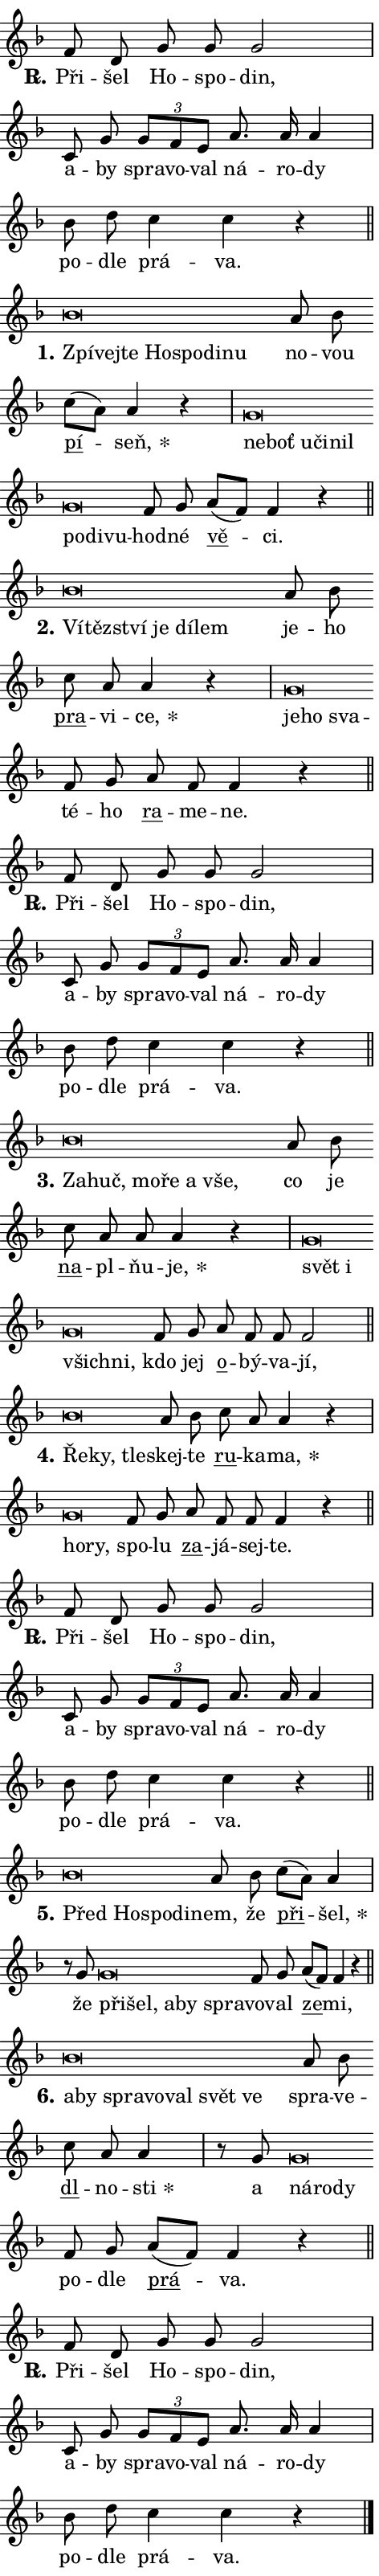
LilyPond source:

\version "2.24.0"
\header { tagline = "" }
\paper {
  indent = 0\cm
  top-margin = 0\cm
  right-margin = 0.13\cm % to fit lyric hyphens
  bottom-margin = 0\cm
  left-margin = 0\cm
  paper-width = 8\cm
  page-breaking = #ly:one-page-breaking
  system-system-spacing.basic-distance = #11
  score-system-spacing.basic-distance = #11
  ragged-last = ##f
}


%% Author: Thomas Morley
%% https://lists.gnu.org/archive/html/lilypond-user/2020-05/msg00002.html
#(define (line-position grob)
"Returns position of @var[grob} in current system:
   @code{'start}, if at first time-step
   @code{'end}, if at last time-step
   @code{'middle} otherwise
"
  (let* ((col (ly:item-get-column grob))
         (ln (ly:grob-object col 'left-neighbor))
         (rn (ly:grob-object col 'right-neighbor))
         (col-to-check-left (if (ly:grob? ln) ln col))
         (col-to-check-right (if (ly:grob? rn) rn col))
         (break-dir-left
           (and
             (ly:grob-property col-to-check-left 'non-musical #f)
             (ly:item-break-dir col-to-check-left)))
         (break-dir-right
           (and
             (ly:grob-property col-to-check-right 'non-musical #f)
             (ly:item-break-dir col-to-check-right))))
        (cond ((eqv? 1 break-dir-left) 'start)
              ((eqv? -1 break-dir-right) 'end)
              (else 'middle))))

#(define (tranparent-at-line-position vctor)
  (lambda (grob)
  "Relying on @code{line-position} select the relevant enry from @var{vctor}.
Used to determine transparency,"
    (case (line-position grob)
      ((end) (not (vector-ref vctor 0)))
      ((middle) (not (vector-ref vctor 1)))
      ((start) (not (vector-ref vctor 2))))))

noteHeadBreakVisibility =
#(define-music-function (break-visibility)(vector?)
"Makes @code{NoteHead}s transparent relying on @var{break-visibility}"
#{
  \override NoteHead.transparent =
    #(tranparent-at-line-position break-visibility)
#})

#(define delete-ledgers-for-transparent-note-heads
  (lambda (grob)
    "Reads whether a @code{NoteHead} is transparent.
If so this @code{NoteHead} is removed from @code{'note-heads} from
@var{grob}, which is supposed to be @code{LedgerLineSpanner}.
As a result ledgers are not printed for this @code{NoteHead}"
    (let* ((nhds-array (ly:grob-object grob 'note-heads))
           (nhds-list
             (if (ly:grob-array? nhds-array)
                 (ly:grob-array->list nhds-array)
                 '()))
           ;; Relies on the transparent-property being done before
           ;; Staff.LedgerLineSpanner.after-line-breaking is executed.
           ;; This is fragile ...
           (to-keep
             (remove
               (lambda (nhd)
                 (ly:grob-property nhd 'transparent #f))
               nhds-list)))
      ;; TODO find a better method to iterate over grob-arrays, similiar
      ;; to filter/remove etc for lists
      ;; For now rebuilt from scratch
      (set! (ly:grob-object grob 'note-heads)  '())
      (for-each
        (lambda (nhd)
          (ly:pointer-group-interface::add-grob grob 'note-heads nhd))
        to-keep))))

squashNotes = {
  \override NoteHead.X-extent = #'(-0.2 . 0.2)
  \override NoteHead.Y-extent = #'(-0.75 . 0)
  \override NoteHead.stencil =
    #(lambda (grob)
       (let ((pos (ly:grob-property grob 'staff-position)))
         (begin
           (if (< pos -7) (display "ERROR: Lower brevis then expected\n") (display ""))
           (if (<= pos -6) ly:text-interface::print ly:note-head::print))))
}
unSquashNotes = {
  \revert NoteHead.X-extent
  \revert NoteHead.Y-extent
  \revert NoteHead.stencil
}

hideNotes = \noteHeadBreakVisibility #begin-of-line-visible
unHideNotes = \noteHeadBreakVisibility #all-visible

% work-around for resetting accidentals
% https://lilypond.org/doc/v2.23/Documentation/notation/displaying-rhythms#unmetered-music
cadenzaMeasure = {
  \cadenzaOff
  \partial 1024 s1024
  \cadenzaOn
}

#(define-markup-command (accent layout props text) (markup?)
  "Underline accented syllable"
  (interpret-markup layout props
    #{\markup \override #'(offset . 4.3) \underline { #text }#}))

responsum = \markup \concat {
  "R" \hspace #-1.05 \path #0.1 #'((moveto 0 0.07) (lineto 0.9 0.8)) \hspace #0.05 "."
}

spaceSize = #0.6828661417322834 % exact space size for TeX Gyre Schola

\layout {
  \context {
    \Staff
    \remove "Time_signature_engraver"
    \override LedgerLineSpanner.after-line-breaking = #delete-ledgers-for-transparent-note-heads
  }
  \context {
    \Lyrics {
      \override LyricSpace.minimum-distance = \spaceSize
      \override LyricText.font-name = #"TeX Gyre Schola"
      \override LyricText.font-size = 1
      \override StanzaNumber.font-name = #"TeX Gyre Schola Bold"
      \override StanzaNumber.font-size = 1
    }
  }
  \context {
    \Score 
    \override NoteHead.text =
      #(lambda (grob) 
        (let ((pos (ly:grob-property grob 'staff-position)))
          #{\markup {
            \combine
              \halign #-0.55 \raise #(if (= pos -6) 0 0.5) \override #'(thickness . 2) \draw-line #'(3.2 . 0)
              \musicglyph "noteheads.sM1"
          }#}))
  }
}

% magnetic-lyrics.ily
%
%   written by
%     Jean Abou Samra <jean@abou-samra.fr>
%     Werner Lemberg <wl@gnu.org>
%
%   adapted by
%     Jiri Hon <jiri.hon@gmail.com>
%
% Version 2022-Apr-15

% https://www.mail-archive.com/lilypond-user@gnu.org/msg149350.html

#(define (Left_hyphen_pointer_engraver context)
   "Collect syllable-hyphen-syllable occurrences in lyrics and store
them in properties.  This engraver only looks to the left.  For
example, if the lyrics input is @code{foo -- bar}, it does the
following.

@itemize @bullet
@item
Set the @code{text} property of the @code{LyricHyphen} grob between
@q{foo} and @q{bar} to @code{foo}.

@item
Set the @code{left-hyphen} property of the @code{LyricText} grob with
text @q{foo} to the @code{LyricHyphen} grob between @q{foo} and
@q{bar}.
@end itemize

Use this auxiliary engraver in combination with the
@code{lyric-@/text::@/apply-@/magnetic-@/offset!} hook."
   (let ((hyphen #f)
         (text #f))
     (make-engraver
      (acknowledgers
       ((lyric-syllable-interface engraver grob source-engraver)
        (set! text grob)))
      (end-acknowledgers
       ((lyric-hyphen-interface engraver grob source-engraver)
        ;(when (not (grob::has-interface grob 'lyric-space-interface))
          (set! hyphen grob)));)
      ((stop-translation-timestep engraver)
       (when (and text hyphen)
         (ly:grob-set-object! text 'left-hyphen hyphen))
       (set! text #f)
       (set! hyphen #f)))))

#(define (lyric-text::apply-magnetic-offset! grob)
   "If the space between two syllables is less than the value in
property @code{LyricText@/.details@/.squash-threshold}, move the right
syllable to the left so that it gets concatenated with the left
syllable.

Use this function as a hook for
@code{LyricText@/.after-@/line-@/breaking} if the
@code{Left_@/hyphen_@/pointer_@/engraver} is active."
   (let ((hyphen (ly:grob-object grob 'left-hyphen #f)))
     (when hyphen
       (let ((left-text (ly:spanner-bound hyphen LEFT)))
         (when (grob::has-interface left-text 'lyric-syllable-interface)
           (let* ((common (ly:grob-common-refpoint grob left-text X))
                  (this-x-ext (ly:grob-extent grob common X))
                  (left-x-ext
                   (begin
                     ;; Trigger magnetism for left-text.
                     (ly:grob-property left-text 'after-line-breaking)
                     (ly:grob-extent left-text common X)))
                  ;; `delta` is the gap width between two syllables.
                  (delta (- (interval-start this-x-ext)
                            (interval-end left-x-ext)))
                  (details (ly:grob-property grob 'details))
                  (threshold (assoc-get 'squash-threshold details 0.2)))
             (when (< delta threshold)
               (let* (;; We have to manipulate the input text so that
                      ;; ligatures crossing syllable boundaries are not
                      ;; disabled.  For languages based on the Latin
                      ;; script this is essentially a beautification.
                      ;; However, for non-Western scripts it can be a
                      ;; necessity.
                      (lt (ly:grob-property left-text 'text))
                      (rt (ly:grob-property grob 'text))
                      (is-space (grob::has-interface hyphen 'lyric-space-interface))
                      (space (if is-space " " ""))
                      (extra-delta (if is-space spaceSize 0))
                      ;; Append new syllable.
                      (ltrt-space (if (and (string? lt) (string? rt))
                                (string-append lt space rt)
                                (make-concat-markup (list lt space rt))))
                      ;; Right-align `ltrt` to the right side.
                      (ltrt-space-markup (grob-interpret-markup
                               grob
                               (make-translate-markup
                                (cons (interval-length this-x-ext) 0)
                                (make-right-align-markup ltrt-space)))))
                 (begin
                   ;; Don't print `left-text`.
                   (ly:grob-set-property! left-text 'stencil #f)
                   ;; Set text and stencil (which holds all collected
                   ;; syllables so far) and shift it to the left.
                   (ly:grob-set-property! grob 'text ltrt-space)
                   (ly:grob-set-property! grob 'stencil ltrt-space-markup)
                   (ly:grob-translate-axis! grob (- (- delta extra-delta)) X))))))))))


#(define (lyric-hyphen::displace-bounds-first grob)
   ;; Make very sure this callback isn't triggered too early.
   (let ((left (ly:spanner-bound grob LEFT))
         (right (ly:spanner-bound grob RIGHT)))
     (ly:grob-property left 'after-line-breaking)
     (ly:grob-property right 'after-line-breaking)
     (ly:lyric-hyphen::print grob)))

squashThreshold = #0.4

\layout {
  \context {
    \Lyrics
    \consists #Left_hyphen_pointer_engraver
    \override LyricText.after-line-breaking =
      #lyric-text::apply-magnetic-offset!
    \override LyricHyphen.stencil = #lyric-hyphen::displace-bounds-first
    \override LyricText.details.squash-threshold = \squashThreshold
    \override LyricHyphen.minimum-distance = 0
    \override LyricHyphen.minimum-length = \squashThreshold
  }
}

squashText = \override LyricText.details.squash-threshold = 9999
unSquashText = \override LyricText.details.squash-threshold = \squashThreshold

leftText = \override LyricText.self-alignment-X = #LEFT
unLeftText = \revert LyricText.self-alignment-X

starOffset = #(lambda (grob) 
                (let ((x_offset (ly:self-alignment-interface::aligned-on-x-parent grob)))
                  (if (= x_offset 0) 0 (+ x_offset 1.2))))

star = #(define-music-function (syllable)(string?)
"Append star separator at the end of a syllable"
#{
  \once \override LyricText.X-offset = #starOffset
  \lyricmode { \markup {
    #syllable
    \override #'((font-name . "TeX Gyre Schola Bold")) \hspace #0.2 \lower #0.65 \larger "*"
  } }
#})

starAccent = #(define-music-function (syllable)(string?)
"Append star separator at the end of a syllable and make accent"
#{
  \once \override LyricText.X-offset = #starOffset
  \lyricmode { \markup {
    \accent #syllable
    \override #'((font-name . "TeX Gyre Schola Bold")) \hspace #0.2 \lower #0.65 \larger "*"
  } }
#})

breath = #(define-music-function (syllable)(string?)
"Append breathing indicator at the end of a syllable"
#{
  \lyricmode { \markup { #syllable "+" } }
#})

optionalBreath = #(define-music-function (syllable)(string?)
"Append optional breathing indicator at the end of a syllable"
#{
  \lyricmode { \markup { #syllable "(+)" } }
#})


\score {
    <<
        \new Voice = "melody" { \cadenzaOn \key f \major \relative { f'8 d g g g2 \cadenzaMeasure \bar "|" c,8 g' \tuplet 3/2 { g[ f e] } a8. a16 a4 \cadenzaMeasure \bar "|" bes8 d c4 c r \cadenzaMeasure \bar "||" \break } }
        \new Lyrics \lyricsto "melody" { \lyricmode { \set stanza = \responsum
Při -- šel Ho -- spo -- din, a -- by spra -- vo -- val ná -- ro -- dy po -- dle prá -- va. } }
    >>
    \layout {}
}

\score {
    <<
        \new Voice = "melody" { \cadenzaOn \key f \major \relative { \squashNotes bes'\breve*1/16 \hideNotes \breve*1/16 \bar "" \breve*1/16 \bar "" \breve*1/16 \bar "" \breve*1/16 \bar "" \breve*1/16 \breve*1/16 \bar "" \unHideNotes \unSquashNotes a8 bes \bar "" c[( a)] a4 r \cadenzaMeasure \bar "|" \squashNotes g\breve*1/16 \hideNotes \breve*1/16 \bar "" \breve*1/16 \bar "" \breve*1/16 \bar "" \breve*1/16 \bar "" \breve*1/16 \bar "" \breve*1/16 \breve*1/16 \bar "" \unHideNotes \unSquashNotes f8 g \bar "" a[( f)] f4 r \cadenzaMeasure \bar "||" \break } }
        \new Lyrics \lyricsto "melody" { \lyricmode { \set stanza = "1."
\leftText Zpí -- \squashText vej -- te Ho -- spo -- di -- nu \unLeftText \unSquashText no -- vou \markup \accent pí -- \star seň, \leftText ne -- \squashText boť u -- či -- nil po -- di -- vu -- \unLeftText \unSquashText hod -- né \markup \accent vě -- ci. } }
    >>
    \layout {}
}

\score {
    <<
        \new Voice = "melody" { \cadenzaOn \key f \major \relative { \squashNotes bes'\breve*1/16 \hideNotes \breve*1/16 \bar "" \breve*1/16 \bar "" \breve*1/16 \bar "" \breve*1/16 \breve*1/16 \bar "" \unHideNotes \unSquashNotes a8 bes \bar "" c a a4 r \cadenzaMeasure \bar "|" \squashNotes g\breve*1/16 \hideNotes \breve*1/16 \breve*1/16 \bar "" \unHideNotes \unSquashNotes f8 g \bar "" a f f4 r \cadenzaMeasure \bar "||" \break } }
        \new Lyrics \lyricsto "melody" { \lyricmode { \set stanza = "2."
\leftText Ví -- \squashText těz -- ství je dí -- lem \unLeftText \unSquashText je -- ho \markup \accent pra -- vi -- \star ce, \leftText je -- \squashText ho sva -- \unLeftText \unSquashText té -- ho \markup \accent ra -- me -- ne. } }
    >>
    \layout {}
}

\score {
    <<
        \new Voice = "melody" { \cadenzaOn \key f \major \relative { f'8 d g g g2 \cadenzaMeasure \bar "|" c,8 g' \tuplet 3/2 { g[ f e] } a8. a16 a4 \cadenzaMeasure \bar "|" bes8 d c4 c r \cadenzaMeasure \bar "||" \break } }
        \new Lyrics \lyricsto "melody" { \lyricmode { \set stanza = \responsum
Při -- šel Ho -- spo -- din, a -- by spra -- vo -- val ná -- ro -- dy po -- dle prá -- va. } }
    >>
    \layout {}
}

\score {
    <<
        \new Voice = "melody" { \cadenzaOn \key f \major \relative { \squashNotes bes'\breve*1/16 \hideNotes \breve*1/16 \bar "" \breve*1/16 \bar "" \breve*1/16 \bar "" \breve*1/16 \breve*1/16 \bar "" \unHideNotes \unSquashNotes a8 bes \bar "" c a a a4 r \cadenzaMeasure \bar "|" \squashNotes g\breve*1/16 \hideNotes \breve*1/16 \bar "" \breve*1/16 \breve*1/16 \bar "" \unHideNotes \unSquashNotes f8 g \bar "" a f f f2 \cadenzaMeasure \bar "||" \break } }
        \new Lyrics \lyricsto "melody" { \lyricmode { \set stanza = "3."
\leftText Za -- \squashText huč, mo -- ře a vše, \unLeftText \unSquashText co je \markup \accent na -- pl -- ňu -- \star je, \leftText svět \squashText i všich -- ni, \unLeftText \unSquashText kdo jej \markup \accent o -- bý -- va -- jí, } }
    >>
    \layout {}
}

\score {
    <<
        \new Voice = "melody" { \cadenzaOn \key f \major \relative { \squashNotes bes'\breve*1/16 \hideNotes \breve*1/16 \breve*1/16 \bar "" \unHideNotes \unSquashNotes a8 bes \bar "" c a a4 r \cadenzaMeasure \bar "|" \squashNotes g\breve*1/16 \hideNotes \breve*1/16 \bar "" \unHideNotes \unSquashNotes f8 g \bar "" a f f f4 r \cadenzaMeasure \bar "||" \break } }
        \new Lyrics \lyricsto "melody" { \lyricmode { \set stanza = "4."
\leftText Ře -- \squashText ky, tle -- \unLeftText \unSquashText skej -- te \markup \accent ru -- ka -- \star ma, \leftText ho -- \squashText ry, \unLeftText \unSquashText spo -- lu \markup \accent za -- já -- sej -- te. } }
    >>
    \layout {}
}

\score {
    <<
        \new Voice = "melody" { \cadenzaOn \key f \major \relative { f'8 d g g g2 \cadenzaMeasure \bar "|" c,8 g' \tuplet 3/2 { g[ f e] } a8. a16 a4 \cadenzaMeasure \bar "|" bes8 d c4 c r \cadenzaMeasure \bar "||" \break } }
        \new Lyrics \lyricsto "melody" { \lyricmode { \set stanza = \responsum
Při -- šel Ho -- spo -- din, a -- by spra -- vo -- val ná -- ro -- dy po -- dle prá -- va. } }
    >>
    \layout {}
}

\score {
    <<
        \new Voice = "melody" { \cadenzaOn \key f \major \relative { \squashNotes bes'\breve*1/16 \hideNotes \breve*1/16 \bar "" \breve*1/16 \breve*1/16 \bar "" \unHideNotes \unSquashNotes a8 bes \bar "" c[( a)] a4 \cadenzaMeasure \bar "|" r8 g8 \squashNotes g\breve*1/16 \hideNotes \breve*1/16 \bar "" \breve*1/16 \bar "" \breve*1/16 \breve*1/16 \bar "" \unHideNotes \unSquashNotes f8 g \bar "" a[( f)] f4 r \cadenzaMeasure \bar "||" \break } }
        \new Lyrics \lyricsto "melody" { \lyricmode { \set stanza = "5."
\leftText Před \squashText Ho -- spo -- di -- \unLeftText \unSquashText nem, že \markup \accent při -- \star šel, že \leftText při -- \squashText šel, a -- by spra -- \unLeftText \unSquashText vo -- val \markup \accent ze -- mi, } }
    >>
    \layout {}
}

\score {
    <<
        \new Voice = "melody" { \cadenzaOn \key f \major \relative { \squashNotes bes'\breve*1/16 \hideNotes \breve*1/16 \bar "" \breve*1/16 \bar "" \breve*1/16 \bar "" \breve*1/16 \bar "" \breve*1/16 \breve*1/16 \bar "" \unHideNotes \unSquashNotes a8 bes \bar "" c a a4 \cadenzaMeasure \bar "|" r8 g8 \squashNotes g\breve*1/16 \hideNotes \breve*1/16 \breve*1/16 \bar "" \unHideNotes \unSquashNotes f8 g \bar "" a[( f)] f4 r \cadenzaMeasure \bar "||" \break } }
        \new Lyrics \lyricsto "melody" { \lyricmode { \set stanza = "6."
\leftText a -- \squashText by spra -- vo -- val svět ve \unLeftText \unSquashText spra -- ve -- \markup \accent dl -- no -- \star sti a \leftText ná -- \squashText ro -- dy \unLeftText \unSquashText po -- dle \markup \accent prá -- va. } }
    >>
    \layout {}
}

\score {
    <<
        \new Voice = "melody" { \cadenzaOn \key f \major \relative { f'8 d g g g2 \cadenzaMeasure \bar "|" c,8 g' \tuplet 3/2 { g[ f e] } a8. a16 a4 \cadenzaMeasure \bar "|" bes8 d c4 c r \cadenzaMeasure \bar "||" \break } \bar "|." }
        \new Lyrics \lyricsto "melody" { \lyricmode { \set stanza = \responsum
Při -- šel Ho -- spo -- din, a -- by spra -- vo -- val ná -- ro -- dy po -- dle prá -- va. } }
    >>
    \layout {}
}
